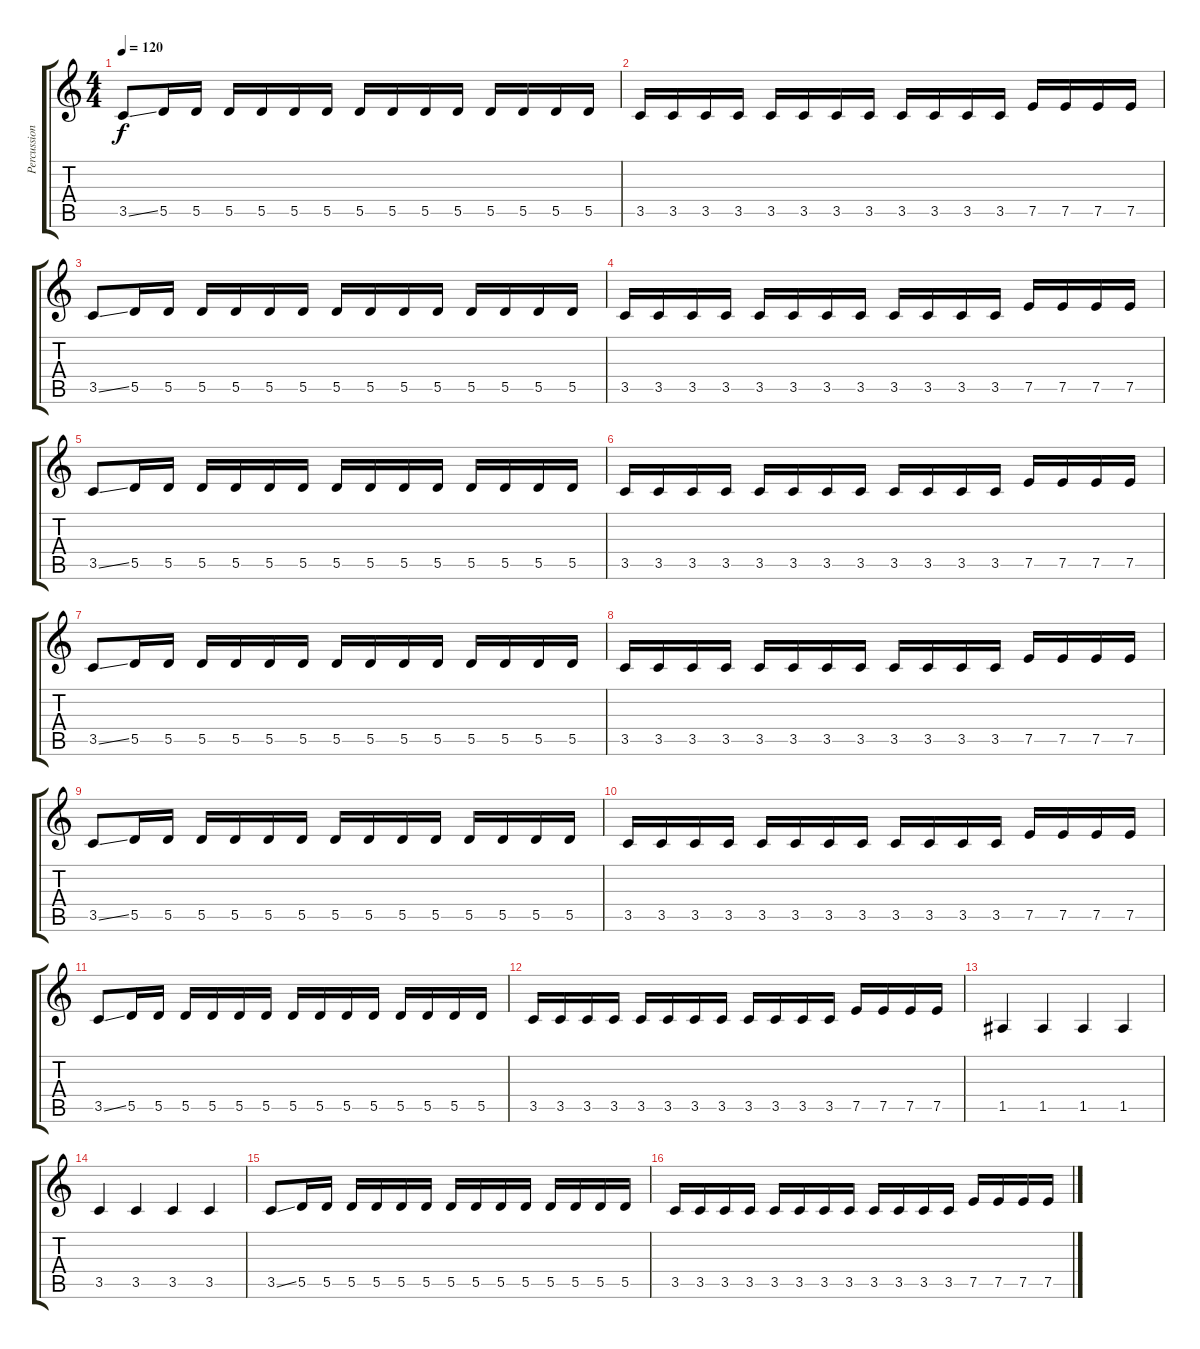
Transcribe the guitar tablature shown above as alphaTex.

\track ("Percussion" "Percussion") {instrument electricbassfinger}
\staff {score tabs}
\tuning (E4 B3 G3 D3 A2 D2) {hide}
\ts (4 4)
\tempo 120
\clef g2
\ks c
3.5{ss}.8{dy f} 5.5.16 5.5.16 5.5.16 5.5.16 5.5.16 5.5.16 5.5.16 5.5.16 5.5.16 5.5.16 5.5.16 5.5.16 5.5.16 5.5.16 |
3.5.16 3.5.16 3.5.16 3.5.16 3.5.16 3.5.16 3.5.16 3.5.16 3.5.16 3.5.16 3.5.16 3.5.16 7.5.16 7.5.16 7.5.16 7.5.16 |
3.5{ss}.8 5.5.16 5.5.16 5.5.16 5.5.16 5.5.16 5.5.16 5.5.16 5.5.16 5.5.16 5.5.16 5.5.16 5.5.16 5.5.16 5.5.16 |
3.5.16 3.5.16 3.5.16 3.5.16 3.5.16 3.5.16 3.5.16 3.5.16 3.5.16 3.5.16 3.5.16 3.5.16 7.5.16 7.5.16 7.5.16 7.5.16 |
3.5{ss}.8 5.5.16 5.5.16 5.5.16 5.5.16 5.5.16 5.5.16 5.5.16 5.5.16 5.5.16 5.5.16 5.5.16 5.5.16 5.5.16 5.5.16 |
3.5.16 3.5.16 3.5.16 3.5.16 3.5.16 3.5.16 3.5.16 3.5.16 3.5.16 3.5.16 3.5.16 3.5.16 7.5.16 7.5.16 7.5.16 7.5.16 |
3.5{ss}.8 5.5.16 5.5.16 5.5.16 5.5.16 5.5.16 5.5.16 5.5.16 5.5.16 5.5.16 5.5.16 5.5.16 5.5.16 5.5.16 5.5.16 |
3.5.16 3.5.16 3.5.16 3.5.16 3.5.16 3.5.16 3.5.16 3.5.16 3.5.16 3.5.16 3.5.16 3.5.16 7.5.16 7.5.16 7.5.16 7.5.16 |
3.5{ss}.8 5.5.16 5.5.16 5.5.16 5.5.16 5.5.16 5.5.16 5.5.16 5.5.16 5.5.16 5.5.16 5.5.16 5.5.16 5.5.16 5.5.16 |
3.5.16 3.5.16 3.5.16 3.5.16 3.5.16 3.5.16 3.5.16 3.5.16 3.5.16 3.5.16 3.5.16 3.5.16 7.5.16 7.5.16 7.5.16 7.5.16 |
3.5{ss}.8 5.5.16 5.5.16 5.5.16 5.5.16 5.5.16 5.5.16 5.5.16 5.5.16 5.5.16 5.5.16 5.5.16 5.5.16 5.5.16 5.5.16 |
3.5.16 3.5.16 3.5.16 3.5.16 3.5.16 3.5.16 3.5.16 3.5.16 3.5.16 3.5.16 3.5.16 3.5.16 7.5.16 7.5.16 7.5.16 7.5.16 |
1.5.4 1.5.4 1.5.4 1.5.4 |
3.5.4 3.5.4 3.5.4 3.5.4 |
3.5{ss}.8 5.5.16 5.5.16 5.5.16 5.5.16 5.5.16 5.5.16 5.5.16 5.5.16 5.5.16 5.5.16 5.5.16 5.5.16 5.5.16 5.5.16 |
3.5.16{volume 16} 3.5.16 3.5.16 3.5.16 3.5.16 3.5.16 3.5.16 3.5.16 3.5.16 3.5.16 3.5.16 3.5.16 7.5.16 7.5.16 7.5.16 7.5.16
